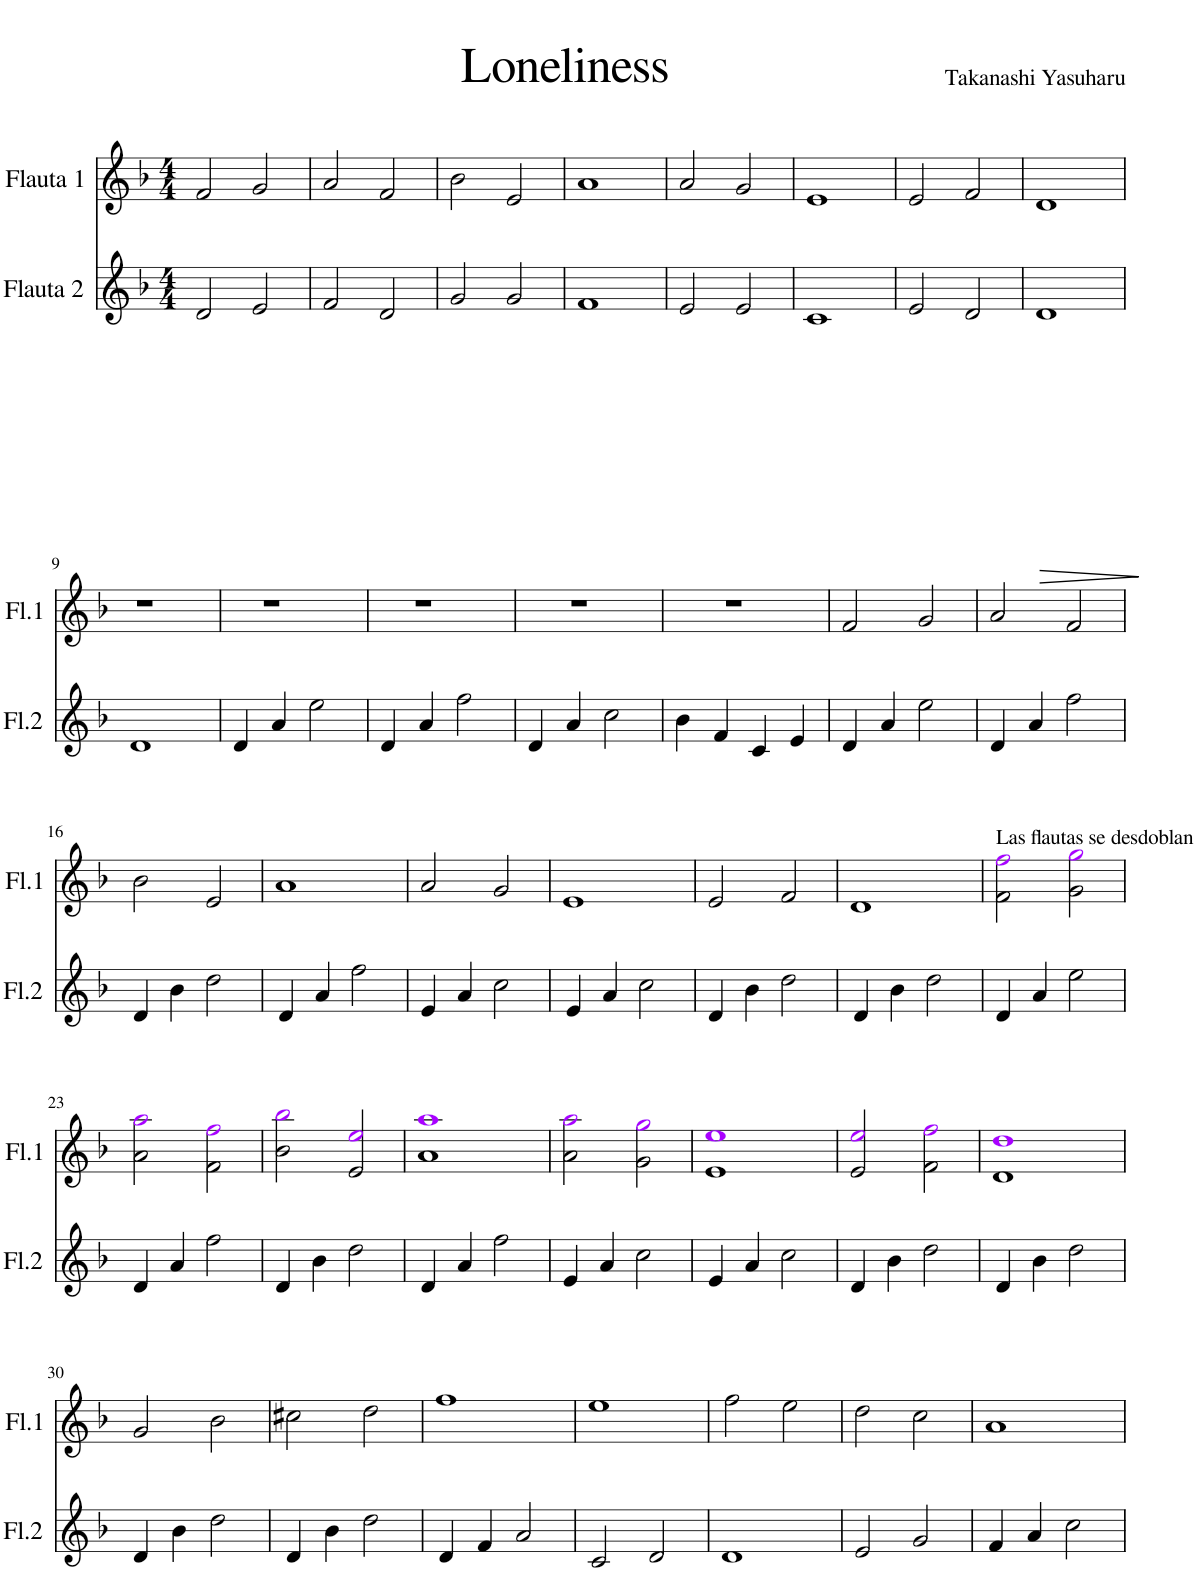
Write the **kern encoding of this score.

**kern	**dynam	**kern
*part2	*part2	*part1
*staff2	*staff2	*staff1
*I"Flauta 2	*	*I"Flauta 1
*I'Fl.2	*	*I'Fl.1
*clefG2	*	*clefG2
*k[b-]	*	*k[b-]
*M4/4	*	*M4/4
=1	=1	=1
2d/	.	2f/
2e/	.	2g/
=2	=2	=2
2f/	.	2a/
2d/	.	2f/
=3	=3	=3
2g/	.	2b-\
2g/	.	2e/
=4	=4	=4
1f	.	1a
=5	=5	=5
2e/	.	2a/
2e/	.	2g/
=6	=6	=6
1c	.	1e
=7	=7	=7
2e/	.	2e/
2d/	.	2f/
=8	=8	=8
!	!LO:HP:b	!
1d	>	1d
.	]	.
!!LO:LB:g=z
=9	=9	=9
1d	.	1r
=10	=10	=10
4d/	.	1r
4a/	.	.
2ee\	.	.
=11	=11	=11
4d/	.	1r
4a/	.	.
2ff\	.	.
=12	=12	=12
4d/	.	1r
4a/	.	.
2cc\	.	.
=13	=13	=13
4b-\	.	1r
4f/	.	.
4c/	.	.
4e/	.	.
=14	=14	=14
4d/	.	2f/
4a/	.	.
2ee\	.	2g/
=15	=15	=15
4d/	.	2a/
4a/	.	.
2ff\	.	2f/
!!LO:LB:g=z
=16	=16	=16
4d/	.	2b-\
4b-\	.	.
2dd\	.	2e/
=17	=17	=17
4d/	.	1a
4a/	.	.
2ff\	.	.
=18	=18	=18
4e/	.	2a/
4a/	.	.
2cc\	.	2g/
=19	=19	=19
4e/	.	1e
4a/	.	.
2cc\	.	.
=20	=20	=20
4d/	.	2e/
4b-\	.	.
2dd\	.	2f/
=21	=21	=21
4d/	.	1d
4b-\	.	.
2dd\	.	.
=22	=22	=22
!	!	!LO:TX:a:t=Las flautas se desdoblan
4d/	.	2f\ 2ffi\
4a/	.	.
2ee\	.	2g\ 2ggi\
!!LO:LB:g=z
=23	=23	=23
4d/	.	2a\ 2aai\
4a/	.	.
2ff\	.	2f\ 2ffi\
=24	=24	=24
4d/	.	2b-\ 2bb-i\
4b-\	.	.
2dd\	.	2e/ 2eei/
=25	=25	=25
4d/	.	1a 1aai
4a/	.	.
2ff\	.	.
=26	=26	=26
4e/	.	2a\ 2aai\
4a/	.	.
2cc\	.	2g\ 2ggi\
=27	=27	=27
4e/	.	1e 1eei
4a/	.	.
2cc\	.	.
=28	=28	=28
4d/	.	2e/ 2eei/
4b-\	.	.
2dd\	.	2f\ 2ffi\
=29	=29	=29
4d/	.	1d 1ddi
4b-\	.	.
2dd\	.	.
!!LO:LB:g=z
=30	=30	=30
4d/	.	2g/
4b-\	.	.
2dd\	.	2b-\
=31	=31	=31
4d/	.	2cc#X\
4b-\	.	.
2dd\	.	2dd\
=32	=32	=32
4d/	.	1ff
4f/	.	.
2a/	.	.
=33	=33	=33
2c/	.	1ee
2d/	.	.
=34	=34	=34
1d	.	2ff\
.	.	2ee\
=35	=35	=35
2e/	.	2dd\
2g/	.	2cc\
=36	=36	=36
4f/	.	1a
4a/	.	.
2cc\	.	.
=	=	=
*-	*-	*-
